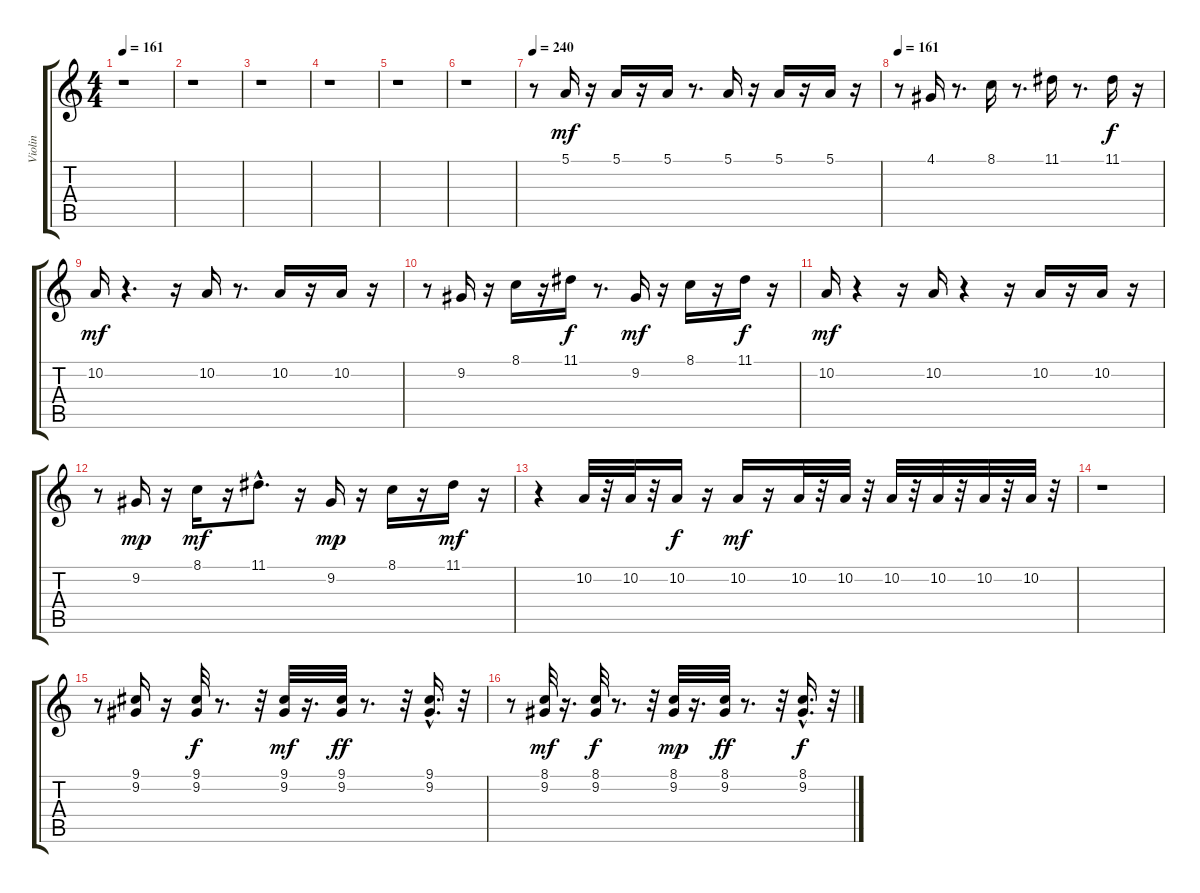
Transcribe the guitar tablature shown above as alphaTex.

\track ("Violin" "Violin") {instrument violin}
\staff {score tabs}
\tuning (E4 B3 G3 D3 A2 E2) {hide}
\ts (4 4)
\tempo 161
\clef g2
\ks c
r.1{dy fff} |
r.1 |
r.1 |
r.1 |
r.1 |
r.1 |
\tempo 240
r.8 5.1.16{dy mf} r.16 5.1.16 r.16 5.1.16 r.8{d} 5.1.16 r.16 5.1.16 r.16 5.1.16 r.16 |
\tempo 161
r.8 4.1.16 r.8{d} 8.1.16 r.8{d} 11.1.16 r.8{d} 11.1.16{dy f} r.16 |
10.2.16{dy mf} r.4{d} r.16 10.2.16 r.8{d} 10.2.16 r.16 10.2.16 r.16 |
r.8 9.2.16 r.16 8.1.16 r.16 11.1.16{dy f} r.8{d} 9.2.16{dy mf} r.16 8.1.16 r.16 11.1.16{dy f} r.16 |
10.2.16{dy mf} r.4 r.16 10.2.16 r.4 r.16 10.2.16 r.16 10.2.16 r.16 |
r.8 9.2.16{dy mp} r.16 8.1.16{dy mf} r.16 11.1{hac}.8{d} r.16 9.2.16{dy mp} r.16 8.1.16 r.16 11.1.16{dy mf} r.16 |
r.4 10.2.32 r.32 10.2.32 r.32 10.2.16{dy f} r.16 10.2.16{dy mf} r.16 10.2.32 r.32 10.2.32 r.32 10.2.32 r.32 10.2.32 r.32 10.2.32 r.32 10.2.32 r.32 |
r.1 |
r.8 (9.1 9.2).16{balance 12} r.16 (9.1 9.2).32{dy f balance 12} r.8{d} r.32 (9.1 9.2).32{dy mf balance 12} r.16{d} (9.1 9.2).32{dy ff balance 12} r.8{d} r.32 (9.1{hac} 9.2{hac}).16{d} r.32 |
r.8 (8.1 9.2).32{dy mf} r.16{d} (8.1 9.2).32{dy f} r.8{d} r.32 (8.1 9.2).32{dy mp} r.16{d} (8.1 9.2).32{dy ff} r.8{d} r.32 (8.1{hac} 9.2{hac}).16{d dy f} r.32
